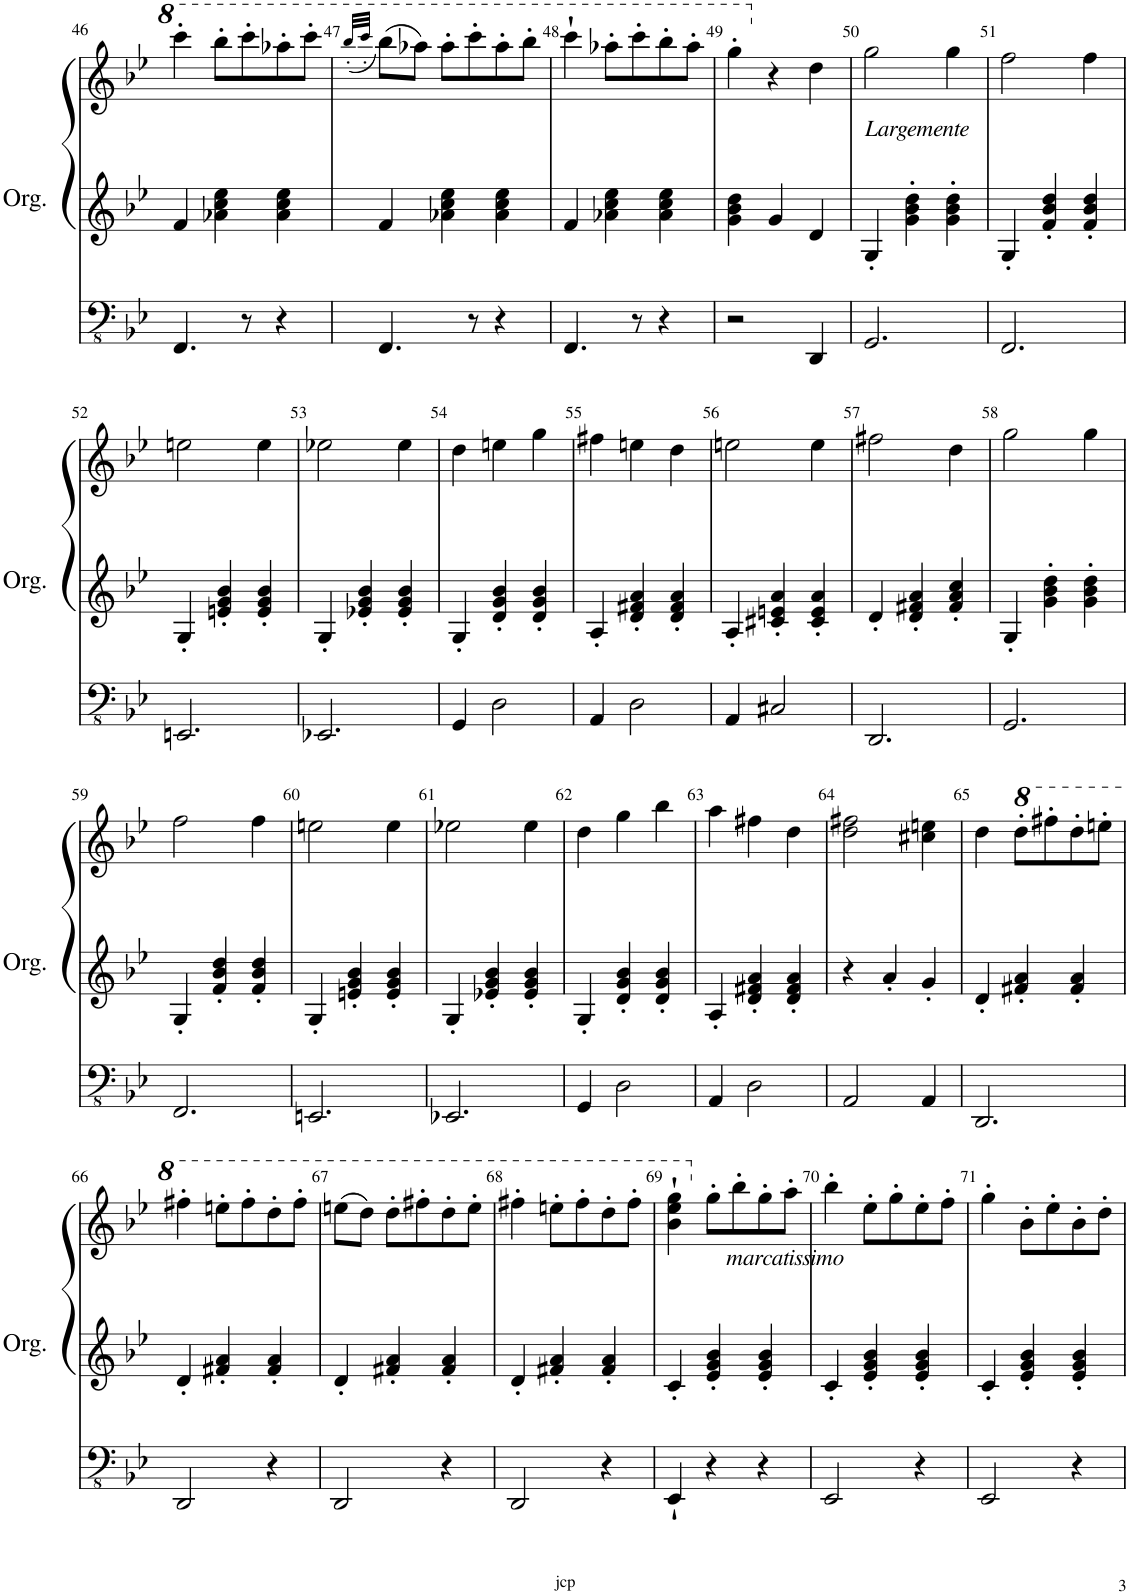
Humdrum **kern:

**kern	**kern	**kern
*part1	*part1	*part1
*staff3	*staff2	*staff1
*I"Orgue à tuyaux	*	*
*I'Org.	*	*
!!LO:PB:g=z
*clefFv4	*clefG2	*clefG2
*k[b-e-]	*k[b-e-]	*k[b-e-]
*M3/4	*M3/4	*M3/4
=46	=46	=46
4.FFF/	4f/	4cccc'\
.	4a-X\ 4cc\ 4ee-\	8bbb-'\L
8r	.	8cccc'\
4r	4a-\ 4cc\ 4ee-\	8aaa-X'\
.	.	8cccc'\J
=47	=47	=47
.	.	(32qbbb-'/LLL
.	.	32qcccc'/JJJ
4.FFF/	4f/	(8bbb-\L)
.	.	8aaa-X\J)
.	4a-X\ 4cc\ 4ee-\	8aaa-'\L
8r	.	8cccc'\
4r	4a-\ 4cc\ 4ee-\	8aaa-'\
.	.	8bbb-'\J
=48	=48	=48
4.FFF/	4f/	4cccc`\
.	4a-X\ 4cc\ 4ee-\	8aaa-X'\L
8r	.	8cccc'\
4r	4a-\ 4cc\ 4ee-\	8bbb-'\
.	.	8aaa-'\J
=49	=49	=49
2r	4g\ 4b-\ 4dd\	4ggg'\
.	4g/	4r
4DDD/	4d/	4dd\
=50	=50	=50
!	!	!LO:TX:b:i:t=Largemente
2.GGG/	4G'/	2gg\
.	4g\' 4b-\' 4dd\'	.
.	4g\' 4b-\' 4dd\'	4gg\
=51	=51	=51
2.FFF/	4G'/	2ff\
.	4f/' 4b-/' 4dd/'	.
.	4f/' 4b-/' 4dd/'	4ff\
!!LO:LB:g=z
=52	=52	=52
2.EEEn/	4G'/	2een\
.	4en/' 4g/' 4b-/'	.
.	4e/' 4g/' 4b-/'	4ee\
=53	=53	=53
2.EEE-X/	4G'/	2ee-X\
.	4e-X/' 4g/' 4b-/'	.
.	4e-/' 4g/' 4b-/'	4ee-\
=54	=54	=54
4GGG/	4G'/	4dd\
2DD\	4d/' 4g/' 4b-/'	4een\
.	4d/' 4g/' 4b-/'	4gg\
=55	=55	=55
4AAA/	4A'/	4ff#X\
2DD\	4d/' 4f#X/' 4a/'	4een\
.	4d/' 4f#/' 4a/'	4dd\
=56	=56	=56
4AAA/	4A'/	2een\
2CC#X/	4c#X/' 4en/' 4a/'	.
.	4c#/' 4e/' 4a/'	4ee\
=57	=57	=57
2.DDD/	4d'/	2ff#X\
.	4d/' 4f#X/' 4a/'	.
.	4f#/' 4a/' 4cc/'	4dd\
=58	=58	=58
2.GGG/	4G'/	2gg\
.	4g\' 4b-\' 4dd\'	.
.	4g\' 4b-\' 4dd\'	4gg\
!!LO:LB:g=z
=59	=59	=59
2.FFF/	4G'/	2ff\
.	4f/' 4b-/' 4dd/'	.
.	4f/' 4b-/' 4dd/'	4ff\
=60	=60	=60
2.EEEn/	4G'/	2een\
.	4en/' 4g/' 4b-/'	.
.	4e/' 4g/' 4b-/'	4ee\
=61	=61	=61
2.EEE-X/	4G'/	2ee-X\
.	4e-X/' 4g/' 4b-/'	.
.	4e-/' 4g/' 4b-/'	4ee-\
=62	=62	=62
4GGG/	4G'/	4dd\
2DD\	4d/' 4g/' 4b-/'	4gg\
.	4d/' 4g/' 4b-/'	4bb-\
=63	=63	=63
4AAA/	4A'/	4aa\
2DD\	4d/' 4f#X/' 4a/'	4ff#X\
.	4d/' 4f#/' 4a/'	4dd\
=64	=64	=64
2AAA/	4r	2dd\ 2ff#X\
.	4a'/	.
4AAA/	4g'/	4cc#X\ 4een\
=65	=65	=65
2.DDD/	4d'/	4dd\
*	*	*8va
.	4f#X/' 4a/'	8ddd'\L
.	.	8fff#X'\
.	4f#/' 4a/'	8ddd'\
.	.	8eeen'\J
!!LO:LB:g=z
=66	=66	=66
2DDD/	4d'/	4fff#X'\
.	4f#X/' 4a/'	8eeen'\L
.	.	8fff#'\
4r	4f#/' 4a/'	8ddd'\
.	.	8fff#'\J
=67	=67	=67
2DDD/	4d'/	(8eeen\L
.	.	8ddd\J)
.	4f#X/' 4a/'	8ddd'\L
.	.	8fff#X'\
4r	4f#/' 4a/'	8ddd'\
.	.	8eee'\J
=68	=68	=68
2DDD/	4d'/	4fff#X'\
.	4f#X/' 4a/'	8eeen'\L
.	.	8fff#'\
4r	4f#/' 4a/'	8ddd'\
.	.	8fff#'\J
=69	=69	=69
4EEE-`/	4c'/	4bb-\` 4eee-\` 4ggg\`
*	*	*X8va
!	!	!LO:TX:b:i:t=marcatissimo
4r	4e-/' 4g/' 4b-/'	8gg'\L
.	.	8bb-'\
4r	4e-/' 4g/' 4b-/'	8gg'\
.	.	8aa'\J
=70	=70	=70
2EEE-/	4c'/	4bb-'\
.	4e-/' 4g/' 4b-/'	8ee-'\L
.	.	8gg'\
4r	4e-/' 4g/' 4b-/'	8ee-'\
.	.	8ff'\J
=71	=71	=71
2EEE-/	4c'/	4gg'\
.	4e-/' 4g/' 4b-/'	8b-'\L
.	.	8ee-'\
4r	4e-/' 4g/' 4b-/'	8b-'\
.	.	8dd'\J
=	=	=
*-	*-	*-
